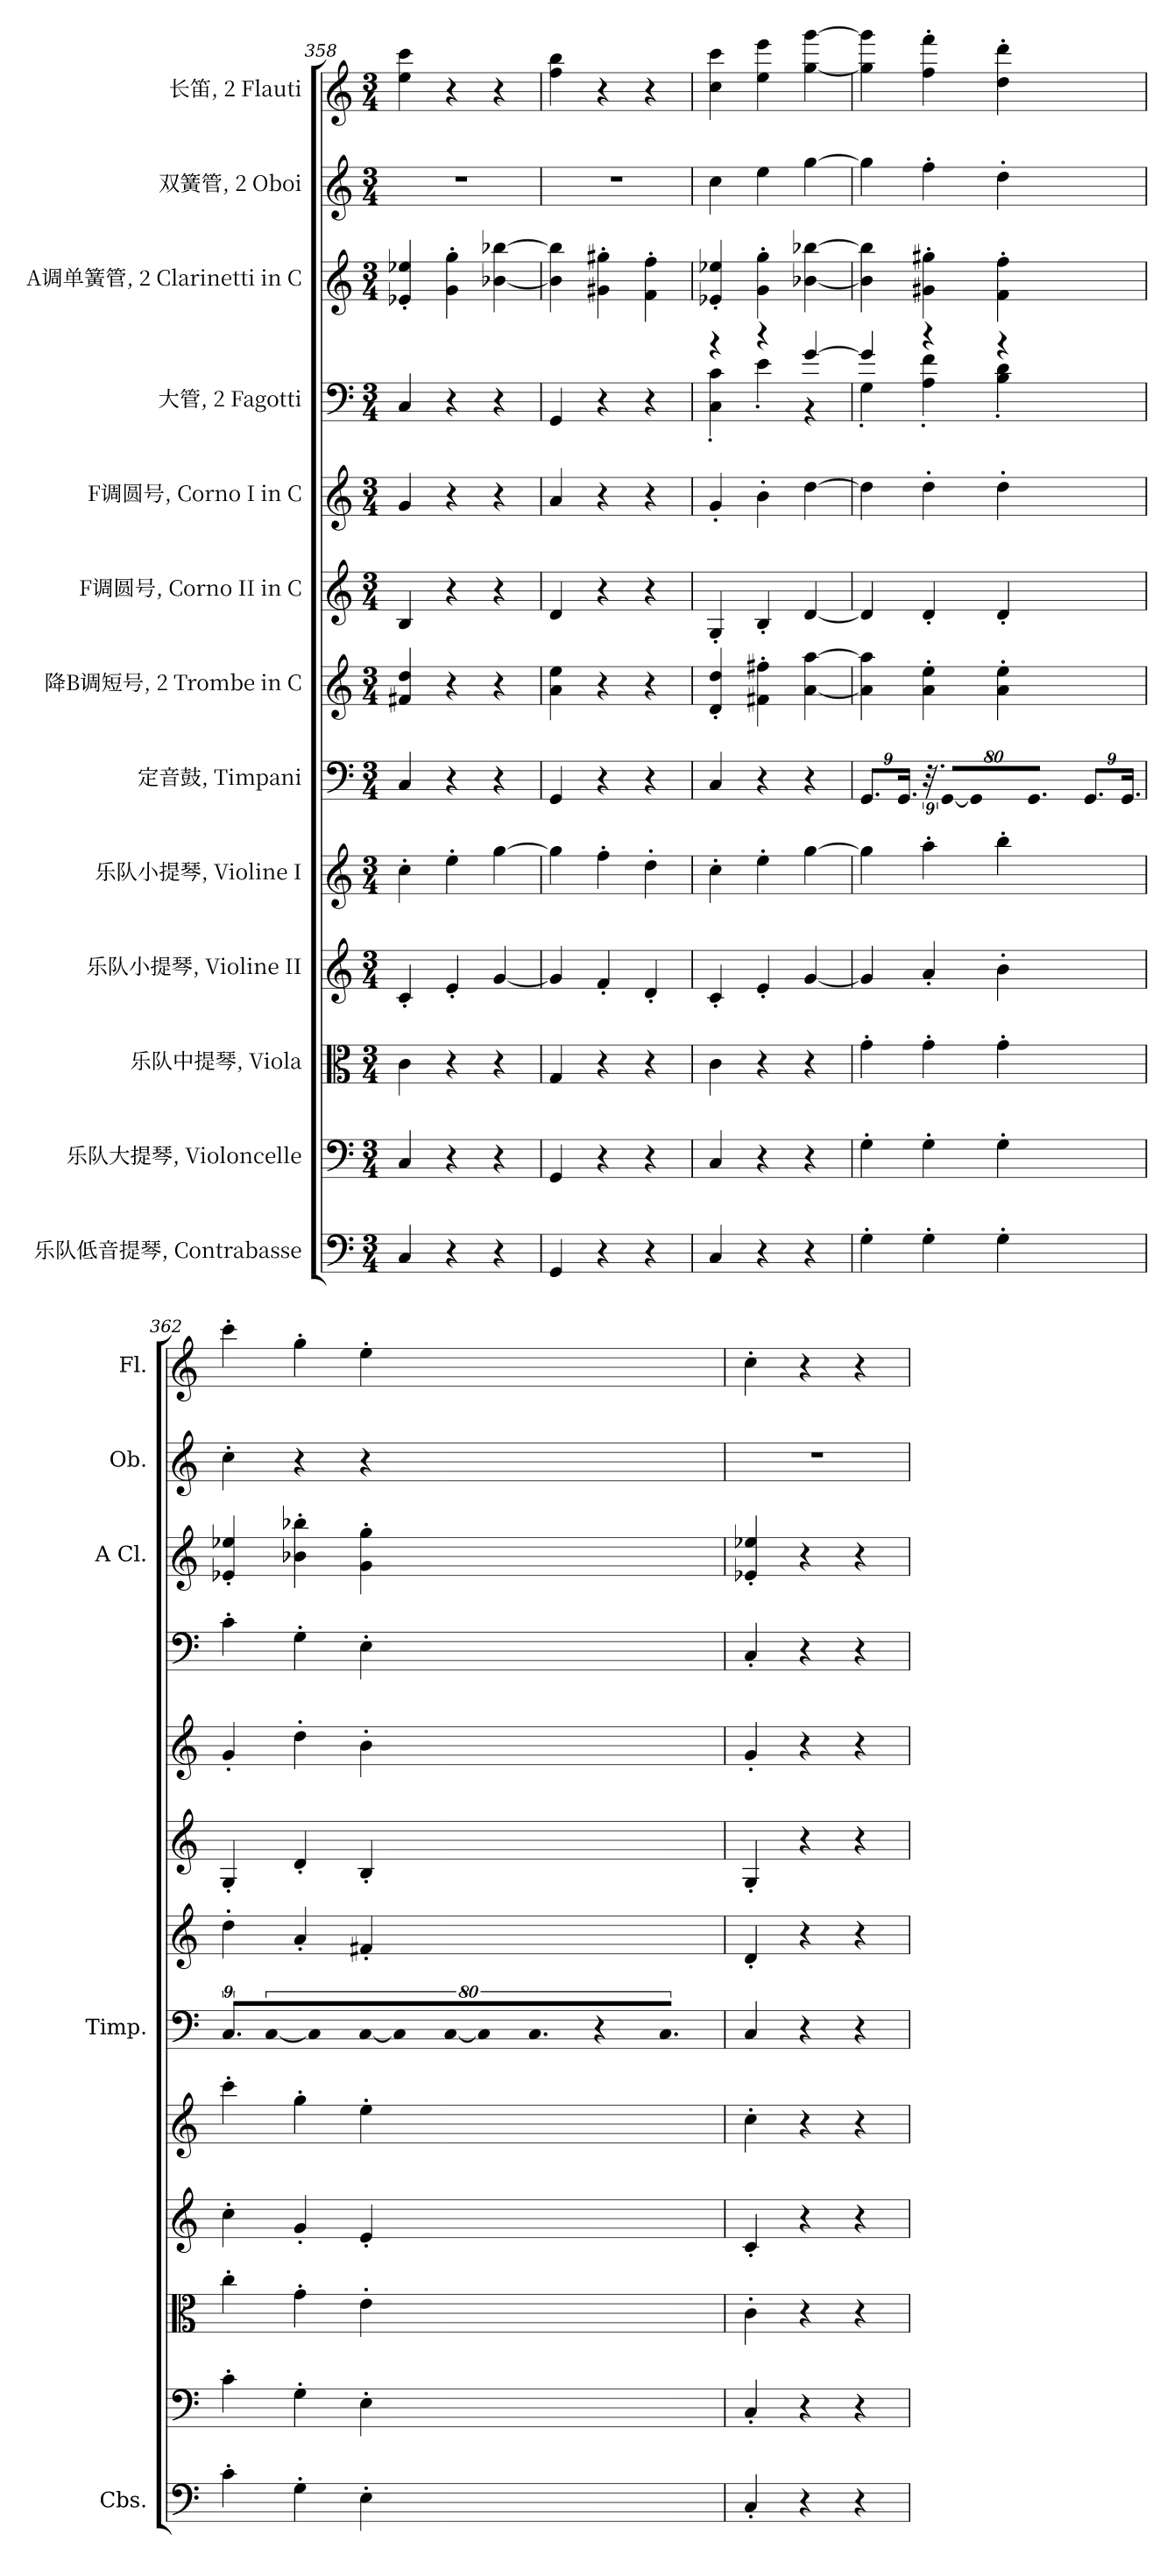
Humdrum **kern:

**kern	**kern	**kern	**kern	**kern	**kern	**kern	**kern	**kern	**kern	**kern	**kern	**kern
*part13	*part12	*part11	*part10	*part9	*part8	*part7	*part6	*part5	*part4	*part3	*part2	*part1
*staff13	*staff12	*staff11	*staff10	*staff9	*staff8	*staff7	*staff6	*staff5	*staff4	*staff3	*staff2	*staff1
*I"乐队低音提琴, Contrabasse	*I"乐队大提琴, Violoncelle	*I"乐队中提琴, Viola	*I"乐队小提琴, Violine II	*I"乐队小提琴, Violine I	*I"定音鼓, Timpani	*I"降B调短号, 2 Trombe in C	*I"F调圆号, Corno II in C	*I"F调圆号, Corno I in C	*I"大管, 2 Fagotti	*I"A调单簧管, 2 Clarinetti in C	*I"双簧管, 2 Oboi	*I"长笛, 2 Flauti
*I'Cbs.	*	*	*	*	*I'Timp.	*	*	*	*	*I'A Cl.	*I'Ob.	*I'Fl.
*clefF4	*clefF4	*clefC3	*clefG2	*clefG2	*clefF4	*clefG2	*clefG2	*clefG2	*clefF4	*clefG2	*clefG2	*clefG2
*ITrd7c12	*	*	*	*	*	*ITrd1c2	*ITrd4c7	*ITrd4c7	*	*ITrd2c3	*	*
*k[]	*k[]	*k[]	*k[]	*k[]	*k[]	*k[b-e-]	*k[b-]	*k[b-]	*k[]	*k[f#c#g#]	*k[]	*k[]
*M3/4	*M3/4	*M3/4	*M3/4	*M3/4	*M3/4	*M3/4	*M3/4	*M3/4	*M3/4	*M3/4	*M3/4	*M3/4
*MM306	*MM306	*MM306	*MM306	*MM306	*MM306	*MM306	*MM306	*MM306	*MM306	*MM306	*MM306	*MM306
=358	=358	=358	=358	=358	=358	=358	=358	=358	=358	=358	=358	=358
4CC/	4C/	4c\	4c'/	4cc'\	4C/	4en/ 4cc/	4E/	4c/	4C/	4cn/' 4ccn/'	2.r	4ee\ 4ccc\
*	*	*	*	*	*	*	*	*	*	*	*	*MM332
4r	4r	4r	4e'/	4ee'\	4r	4r	4r	4r	4r	4e\' 4ee\'	.	4r
4r	4r	4r	[4g/	[4gg\	4r	4r	4r	4r	4r	[4gn\ [4ggn\	.	4r
=359	=359	=359	=359	=359	=359	=359	=359	=359	=359	=359	=359	=359
*	*	*	*	*	*	*	*	*	*	*	*	*MM306
4GGG/	4GG/	4G/	4g/]	4gg\]	4GG/	4g\ 4dd\	4G/	4d/	4GG/	4g\] 4gg\]	2.r	4ff\ 4bb\
*	*	*	*	*	*	*	*	*	*	*	*	*MM332
4r	4r	4r	4f'/	4ff'\	4r	4r	4r	4r	4r	4e#X\' 4ee#X\'	.	4r
4r	4r	4r	4d'/	4dd'\	4r	4r	4r	4r	4r	4d\' 4dd\'	.	4r
=360	=360	=360	=360	=360	=360	=360	=360	=360	=360	=360	=360	=360
*	*	*	*	*	*	*	*	*	*	*	*	*MM306
*	*	*	*	*	*	*	*	*	*^	*	*	*
4CC/	4C/	4c\	4c'/	4cc'\	4C/	4c/' 4cc/'	4C'/	4c'/	4r	4C\' 4c\'	4cn/' 4ccn/'	4cc\	4cc\ 4ccc\
*	*	*	*	*	*	*	*	*	*	*	*	*	*MM332
4r	4r	4r	4e'/	4ee'\	4r	4en\' 4een\'	4E'/	4e'\	4r	4e'\	4e\' 4ee\'	4ee\	4ee\ 4eee\
4r	4r	4r	[4g/	[4gg\	4r	[4g\ [4gg\	[4G/	[4g\	[4g/	4r	[4gn\ [4ggn\	[4gg\	[4gg\ [4ggg\
!!LO:PB:g=z
=361	=361	=361	=361	=361	=361	=361	=361	=361	=361	=361	=361	=361	=361
*	*	*	*	*	*	*	*	*	*	*	*	*	*MM306
4GG'\	4G'\	4g'\	4g/]	4gg\]	9.GG/L	4g\] 4gg\]	4G/]	4g\]	4g/]	4G'\	4g\] 4gg\]	4gg\]	4gg\] 4ggg\]
.	.	.	.	.	18.GG/Jk	.	.	.	.	.	.	.	.
*	*	*	*	*	*	*	*	*	*	*	*	*	*MM332
4GG'\	4G'\	4g'\	4a'/	4aa'\	36.r	4g\' 4dd\'	4G'/	4g'\	4r	4A\' 4f\'	4e#X\' 4ee#X\'	4ff'\	4ff\' 4fff\'
!	!	!	!	!	!LO:N:vis=8	!	!	!	!	!	!	!	!
.	.	.	.	.	[640%71GG/L	.	.	.	.	.	.	.	.
!	!	!	!	!	!LO:N:vis=64	!	!	!	!	!	!	!	!
.	.	.	.	.	640%9GG/KKL]	.	.	.	.	.	.	.	.
.	.	.	.	.	18.GG/JJ	.	.	.	.	.	.	.	.
4GG'\	4G'\	4g'\	4b'\	4bb'\	9.GG/L	4g\' 4dd\'	4G'/	4g'\	4r	4B\' 4d\'	4d\' 4dd\'	4dd'\	4dd\' 4ddd\'
.	.	.	.	.	18.GG/Jk	.	.	.	.	.	.	.	.
*	*	*	*	*	*	*	*	*	*v	*v	*	*	*
=362	=362	=362	=362	=362	=362	=362	=362	=362	=362	=362	=362	=362
*	*	*	*	*	*	*	*	*	*	*	*	*MM312
4C'\	4c'\	4cc'\	4cc'\	4ccc'\	9.C/L	4cc'\	4C'/	4c'/	4c'\	4cn/' 4ccn/'	4cc'\	4ccc'\
!	!	!	!	!	!LO:N:vis=8	!	!	!	!	!	!	!
.	.	.	.	.	[640%71C/	.	.	.	.	.	.	.
*	*	*	*	*	*	*	*	*	*	*	*	*MM302
4GG'\	4G'\	4g'\	4g'/	4gg'\	.	4g'/	4G'/	4g'\	4G'\	4gn\' 4ggn\'	4r	4gg'\
!	!	!	!	!	!LO:N:vis=64	!	!	!	!	!	!	!
.	.	.	.	.	640%9C/KKK]	.	.	.	.	.	.	.
!	!	!	!	!	!LO:N:vis=8	!	!	!	!	!	!	!
.	.	.	.	.	[640%71C/	.	.	.	.	.	.	.
!	!	!	!	!	!LO:N:vis=64	!	!	!	!	!	!	!
.	.	.	.	.	640%9C/KKK]	.	.	.	.	.	.	.
!	!	!	!	!	!LO:N:vis=8	!	!	!	!	!	!	!
.	.	.	.	.	[640%71C/	.	.	.	.	.	.	.
4EE'\	4E'\	4e'\	4e'/	4ee'\	.	4en'/	4E'/	4e'\	4E'\	4e\' 4ee\'	4r	4ee'\
!	!	!	!	!	!LO:N:vis=64	!	!	!	!	!	!	!
.	.	.	.	.	640%9C/KKL]	.	.	.	.	.	.	.
.	.	.	.	.	18.C/JJ	.	.	.	.	.	.	.
.	.	.	.	.	36.r	.	.	.	.	.	.	.
.	.	.	.	.	18.C/	.	.	.	.	.	.	.
=363	=363	=363	=363	=363	=363	=363	=363	=363	=363	=363	=363	=363
*	*	*	*	*	*	*	*	*	*	*	*	*MM200
4CC'/	4C'/	4c'\	4c'/	4cc'\	4C/	4c'/	4C'/	4c'/	4C'/	4cn/' 4ccn/'	2.r	4cc'\
4r	4r	4r	4r	4r	4r	4r	4r	4r	4r	4r	.	4r
4r	4r	4r	4r	4r	4r	4r	4r	4r	4r	4r	.	4r
=	=	=	=	=	=	=	=	=	=	=	=	=
*-	*-	*-	*-	*-	*-	*-	*-	*-	*-	*-	*-	*-
